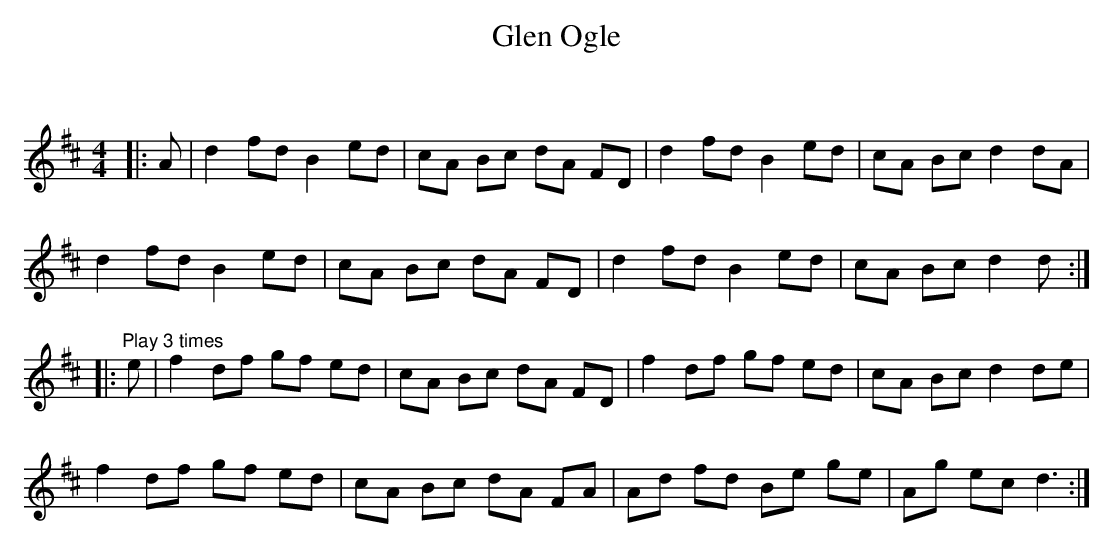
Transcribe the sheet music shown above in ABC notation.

X:1
T: Glen Ogle
C:
Q: 232
K:D
M:4/4
L:1/8
|:A|d2 fd B2 ed|cA Bc dA FD|d2 fd B2 ed|cA Bc d2 dA|
d2 fd B2 ed|cA Bc dA FD|d2 fd B2 ed|cA Bc d2 d:|
|:"Play 3 times"e|f2 df gf ed|cA Bc dA FD|f2 df gf ed|cA Bc d2 de|
f2 df gf ed|cA Bc dA FA|Ad fd Be ge|Ag ec d3:|
